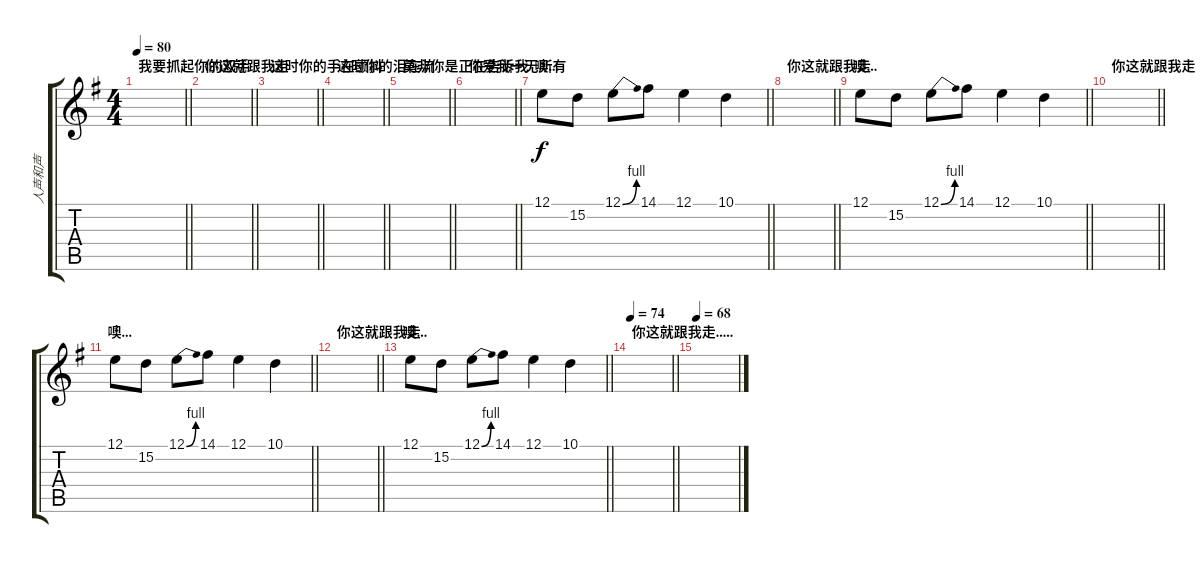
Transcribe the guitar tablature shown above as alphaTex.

\track ("人声和声" "人声和声") {instrument synthvoice}
\staff {score tabs}
\tuning (E4 B3 G3 D3 A2 E2) {hide}
\ts (4 4)
\section ("" "我要抓起你的双手")
\tempo 80
\clef g2
\barLineRight lightlight
\ks g
|
\section ("" "你这就跟我走")
\barLineRight lightlight
|
\section ("" "这时你的手在颤抖")
\barLineRight lightlight
|
\section ("" "这时你的泪在流")
\barLineRight lightlight
|
\section ("" "莫非你是正在告诉我")
\barLineRight lightlight
|
\section ("" "你爱我一无所有")
\barLineRight lightlight
|
\section ("" "噢...")
\barLineRight lightlight
12.1.8 15.2.8 12.1{be (bend 0 0 60 4)}.8 14.1.8 12.1.4 10.1.4 |
\section ("" "你这就跟我走")
\barLineRight lightlight
|
\section ("" "噢...")
\barLineRight lightlight
12.1.8 15.2.8 12.1{be (bend 0 0 60 4)}.8 14.1.8 12.1.4 10.1.4 |
\section ("" "你这就跟我走")
\barLineRight lightlight
|
\section ("" "噢...")
\barLineRight lightlight
12.1.8 15.2.8 12.1{be (bend 0 0 60 4)}.8 14.1.8 12.1.4 10.1.4 |
\section ("" "你这就跟我走")
\barLineRight lightlight
|
\section ("" "噢...")
\barLineRight lightlight
12.1.8 15.2.8 12.1{be (bend 0 0 60 4)}.8 14.1.8 12.1.4 10.1.4 |
\section ("" "你这就跟我走.....")
\tempo 74
\barLineRight lightlight
|
\tempo 68
